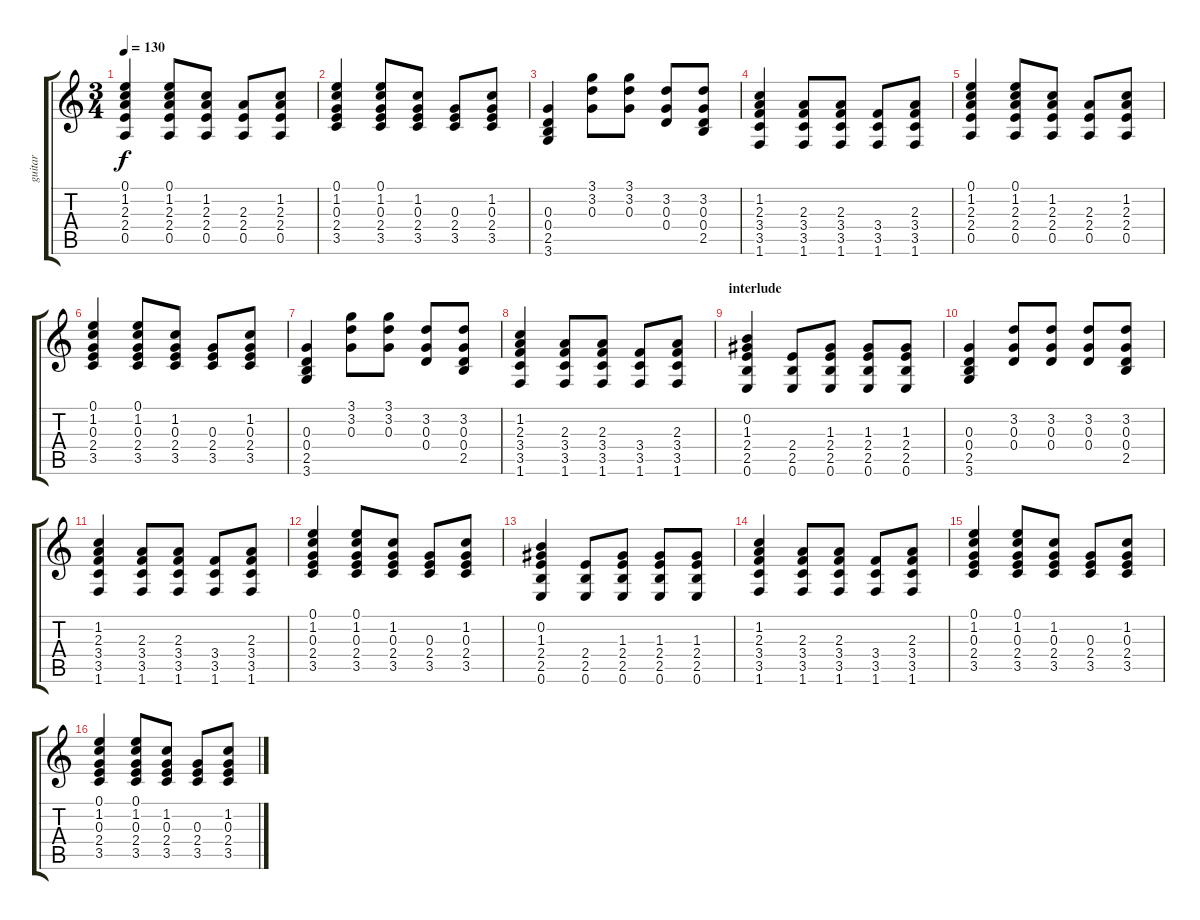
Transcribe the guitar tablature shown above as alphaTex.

\track ("guitar" "guitar") {instrument acousticguitarsteel}
\staff {score tabs}
\tuning (E4 B3 G3 D3 A2 E2) {hide}
\ts (3 4)
\tempo 130
\clef g2
\ks c
(0.1 1.2 2.3 2.4 0.5).4{dy f} (0.1 1.2 2.3 2.4 0.5).8 (1.2 2.3 2.4 0.5).8 (2.3 2.4 0.5).8 (1.2 2.3 2.4 0.5).8 |
(0.1 1.2 0.3 2.4 3.5).4 (0.1 1.2 0.3 2.4 3.5).8 (1.2 0.3 2.4 3.5).8 (0.3 2.4 3.5).8 (1.2 0.3 2.4 3.5).8 |
(0.3 0.4 2.5 3.6).4 (3.1 3.2 0.3).8 (3.1 3.2 0.3).8 (3.2 0.3 0.4).8 (3.2 0.3 0.4 2.5).8 |
(1.2 2.3 3.4 3.5 1.6).4 (2.3 3.4 3.5 1.6).8 (2.3 3.4 3.5 1.6).8 (3.4 3.5 1.6).8 (2.3 3.4 3.5 1.6).8 |
(0.1 1.2 2.3 2.4 0.5).4 (0.1 1.2 2.3 2.4 0.5).8 (1.2 2.3 2.4 0.5).8 (2.3 2.4 0.5).8 (1.2 2.3 2.4 0.5).8 |
(0.1 1.2 0.3 2.4 3.5).4 (0.1 1.2 0.3 2.4 3.5).8 (1.2 0.3 2.4 3.5).8 (0.3 2.4 3.5).8 (1.2 0.3 2.4 3.5).8 |
(0.3 0.4 2.5 3.6).4 (3.1 3.2 0.3).8 (3.1 3.2 0.3).8 (3.2 0.3 0.4).8 (3.2 0.3 0.4 2.5).8 |
(1.2 2.3 3.4 3.5 1.6).4 (2.3 3.4 3.5 1.6).8 (2.3 3.4 3.5 1.6).8 (3.4 3.5 1.6).8 (2.3 3.4 3.5 1.6).8 |
\section ("" "interlude")
(0.2 1.3 2.4 2.5 0.6).4 (2.4 2.5 0.6).8 (1.3 2.4 2.5 0.6).8 (1.3 2.4 2.5 0.6).8 (1.3 2.4 2.5 0.6).8 |
(0.3 0.4 2.5 3.6).4 (3.2 0.3 0.4).8 (3.2 0.3 0.4).8 (3.2 0.3 0.4).8 (3.2 0.3 0.4 2.5).8 |
(1.2 2.3 3.4 3.5 1.6).4 (2.3 3.4 3.5 1.6).8 (2.3 3.4 3.5 1.6).8 (3.4 3.5 1.6).8 (2.3 3.4 3.5 1.6).8 |
(0.1 1.2 0.3 2.4 3.5).4 (0.1 1.2 0.3 2.4 3.5).8 (1.2 0.3 2.4 3.5).8 (0.3 2.4 3.5).8 (1.2 0.3 2.4 3.5).8 |
(0.2 1.3 2.4 2.5 0.6).4 (2.4 2.5 0.6).8 (1.3 2.4 2.5 0.6).8 (1.3 2.4 2.5 0.6).8 (1.3 2.4 2.5 0.6).8 |
(1.2 2.3 3.4 3.5 1.6).4 (2.3 3.4 3.5 1.6).8 (2.3 3.4 3.5 1.6).8 (3.4 3.5 1.6).8 (2.3 3.4 3.5 1.6).8 |
(0.1 1.2 0.3 2.4 3.5).4 (0.1 1.2 0.3 2.4 3.5).8 (1.2 0.3 2.4 3.5).8 (0.3 2.4 3.5).8 (1.2 0.3 2.4 3.5).8 |
(0.1 1.2 0.3 2.4 3.5).4 (0.1 1.2 0.3 2.4 3.5).8 (1.2 0.3 2.4 3.5).8 (0.3 2.4 3.5).8 (1.2 0.3 2.4 3.5).8
